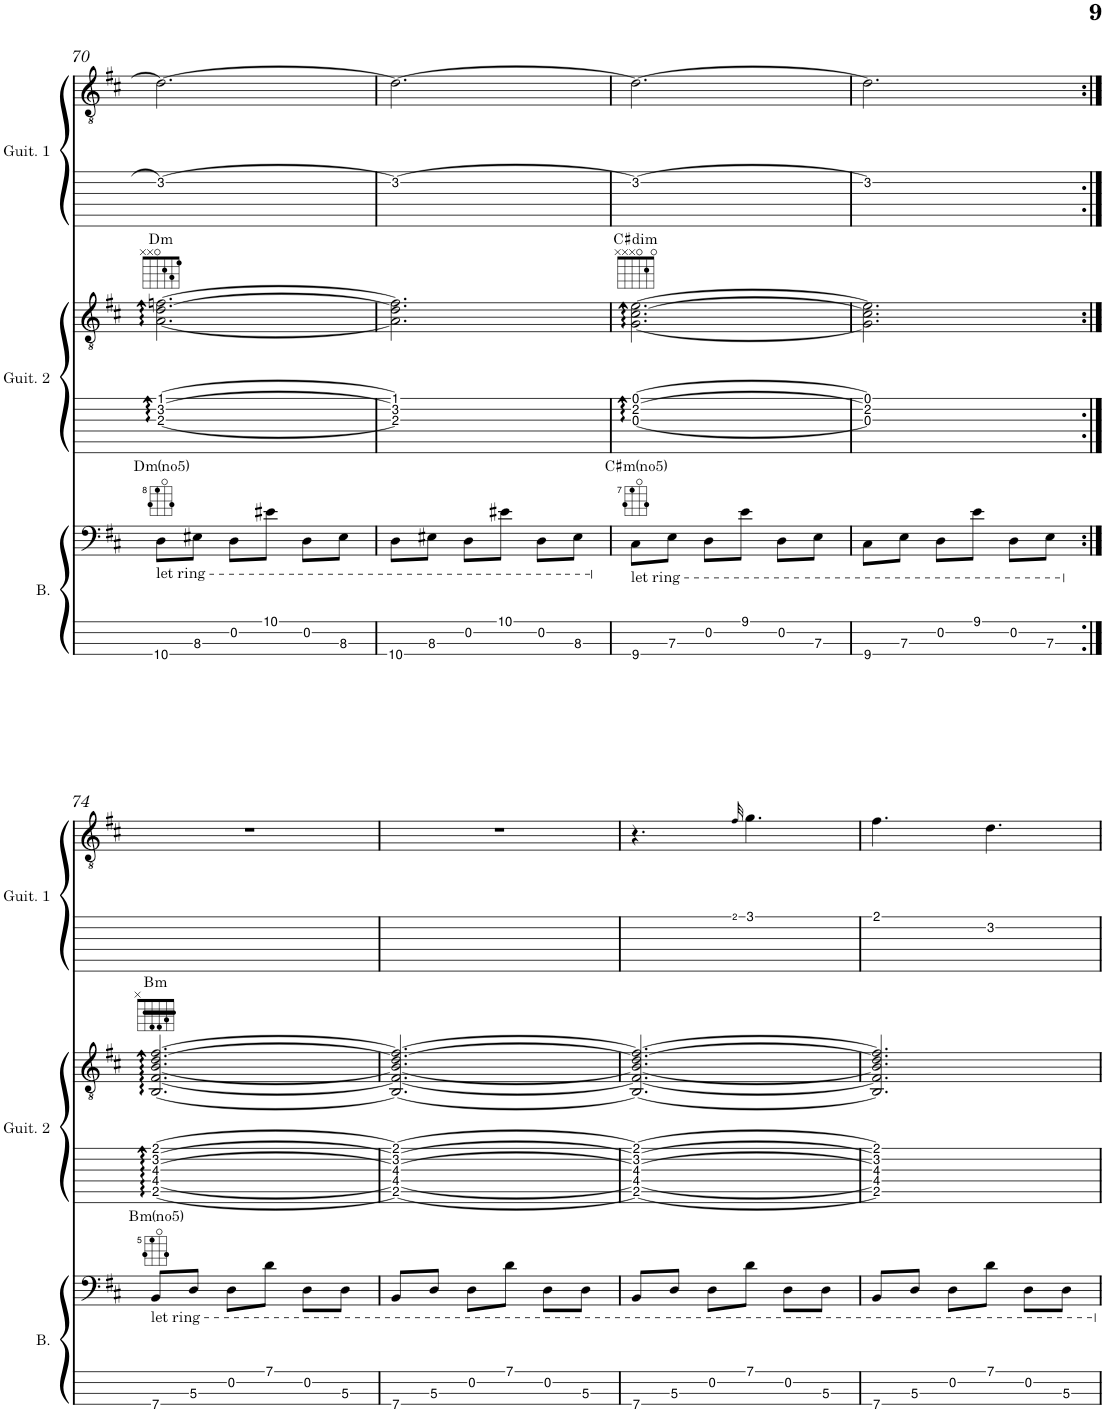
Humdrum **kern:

**kern	**kern	**harte	**kern	**kern	**harte	**kern	**kern
*part3	*part3	*part3	*part2	*part2	*part2	*part1	*part1
*staff6	*staff5	*	*staff4	*staff3	*	*staff2	*staff1
*I"Bass	*	*	*I"Guitar 2	*	*	*I"Guitar 1	*
*I'B.	*	*	*I'Guit. 2	*	*	*I'Guit. 1	*
!!LO:PB:g=z
*	*clefF4	*	*	*clefGv2	*	*	*clefGv2
*Trd7c12	*Trd7c12	*	*	*	*	*	*
*k[f#c#]	*k[f#c#]	*	*k[f#c#]	*k[f#c#]	*	*k[f#c#]	*k[f#c#]
*M3/4	*M3/4	*	*M3/4	*M3/4	*	*M3/4	*M3/4
=70	=70	=70	=70	=70	=70	=70	=70
!	!LO:TX:b:t=let ring	!LO:H:kt=m	!	!	!LO:H:kt=m	!	!
8DL	8D\L	D:min(*5)	[2.A [2.d [2.f	[2.A\ [2.d\ [2.fn\	D:min	2.d_	2.d\_
8E#XJ	8E#X\J	.	.	.	.	.	.
8DL	8D\L	.	.	.	.	.	.
8e#XJ	8e#X\J	.	.	.	.	.	.
8DL	8D\L	.	.	.	.	.	.
8E#J	8E#\J	.	.	.	.	.	.
=71	=71	=71	=71	=71	=71	=71	=71
8DL	8D\L	.	2.A] 2.d] 2.f]	2.A\] 2.d\] 2.f\]	.	2.d_	2.d\_
8E#XJ	8E#X\J	.	.	.	.	.	.
8DL	8D\L	.	.	.	.	.	.
8e#XJ	8e#X\J	.	.	.	.	.	.
8DL	8D\L	.	.	.	.	.	.
8E#J	8E#\J	.	.	.	.	.	.
=72	=72	=72	=72	=72	=72	=72	=72
!	!LO:TX:b:t=let ring	!LO:H:kt=m	!	!	!LO:H:kt=dim	!	!
8C#L	8C#\L	C#:min(*5)	[2.G [2.c# [2.e	[2.G\ [2.c#\ [2.e\	C#:dim	2.d_	2.d\_
8EJ	8E\J	.	.	.	.	.	.
8DL	8D\L	.	.	.	.	.	.
8eJ	8e\J	.	.	.	.	.	.
8DL	8D\L	.	.	.	.	.	.
8EJ	8E\J	.	.	.	.	.	.
=73	=73	=73	=73	=73	=73	=73	=73
8C#L	8C#\L	.	2.G] 2.c#] 2.e]	2.G\] 2.c#\] 2.e\]	.	2.d]	2.d\]
8EJ	8E\J	.	.	.	.	.	.
8DL	8D\L	.	.	.	.	.	.
8eJ	8e\J	.	.	.	.	.	.
8DL	8D\L	.	.	.	.	.	.
8EJ	8E\J	.	.	.	.	.	.
!!LO:LB:g=z
=74:|!	=74:|!	=74:|!	=74:|!	=74:|!	=74:|!	=74:|!	=74:|!
!	!LO:TX:b:t=let ring	!LO:H:kt=m	!	!	!LO:H:kt=m	!	!
8BBL	8BB/L	B:min(*5)	[2.BB [2.F# [2.B [2.d [2.f#	[2.BB/ [2.F#/ [2.B/ [2.d/ [2.f#/	B:min	2.r	2.r
8DJ	8D/J	.	.	.	.	.	.
8DL	8D\L	.	.	.	.	.	.
8dJ	8d\J	.	.	.	.	.	.
8DL	8D\L	.	.	.	.	.	.
8DJ	8D\J	.	.	.	.	.	.
=75	=75	=75	=75	=75	=75	=75	=75
8BBL	8BB/L	.	2.BB_ 2.F#_ 2.B_ 2.d_ 2.f#_	2.BB/_ 2.F#/_ 2.B/_ 2.d/_ 2.f#/_	.	2.r	2.r
8DJ	8D/J	.	.	.	.	.	.
8DL	8D\L	.	.	.	.	.	.
8dJ	8d\J	.	.	.	.	.	.
8DL	8D\L	.	.	.	.	.	.
8DJ	8D\J	.	.	.	.	.	.
=76	=76	=76	=76	=76	=76	=76	=76
8BBL	8BB/L	.	2.BB_ 2.F#_ 2.B_ 2.d_ 2.f#_	2.BB/_ 2.F#/_ 2.B/_ 2.d/_ 2.f#/_	.	4.r	4.r
8DJ	8D/J	.	.	.	.	.	.
8DL	8D\L	.	.	.	.	.	.
.	.	.	.	.	.	qf#	32qf#/
8dJ	8d\J	.	.	.	.	4.g	4.g\
8DL	8D\L	.	.	.	.	.	.
8DJ	8D\J	.	.	.	.	.	.
=77	=77	=77	=77	=77	=77	=77	=77
8BBL	8BB/L	.	2.BB] 2.F#] 2.B] 2.d] 2.f#]	2.BB/] 2.F#/] 2.B/] 2.d/] 2.f#/]	.	4.f#	4.f#\
8DJ	8D/J	.	.	.	.	.	.
8DL	8D\L	.	.	.	.	.	.
8dJ	8d\J	.	.	.	.	4.d	4.d\
8DL	8D\L	.	.	.	.	.	.
8DJ	8D\J	.	.	.	.	.	.
=	=	=	=	=	=	=	=
*-	*-	*-	*-	*-	*-	*-	*-
